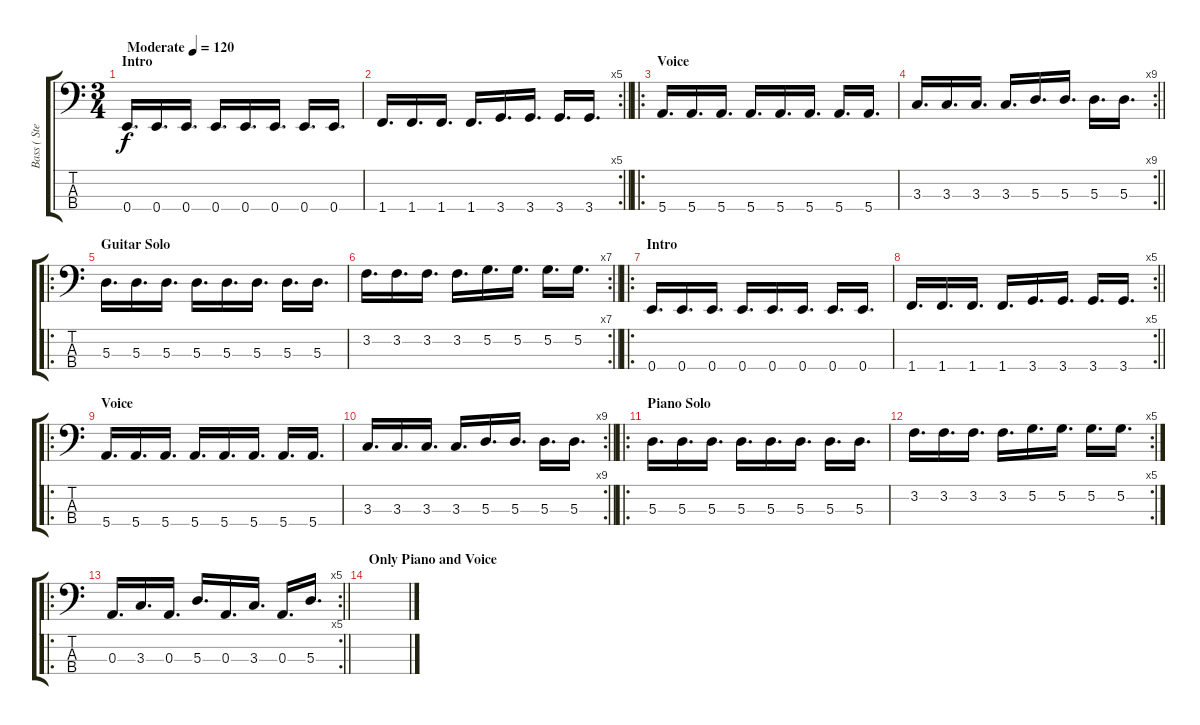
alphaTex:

\track ("Bass ( Stefano Pruni )" "Bass ( Ste") {instrument electricbassfinger}
\staff {score tabs}
\tuning (G2 D2 A1 E1) {hide}
\ts (3 4)
\section ("" "Intro")
\tempo (120 "Moderate")
\clef f4
\ks c
0.4.16{d dy f instrument electricbassfinger} 0.4.16{d} 0.4.16{d} 0.4.16{d} 0.4.16{d} 0.4.16{d} 0.4.16{d} 0.4.16{d} |
\rc 5
\barLineRight lightlight
1.4.16{d} 1.4.16{d} 1.4.16{d} 1.4.16{d} 3.4.16{d} 3.4.16{d} 3.4.16{d} 3.4.16{d} |
\ro
\section ("" "Voice")
5.4.16{d} 5.4.16{d} 5.4.16{d} 5.4.16{d} 5.4.16{d} 5.4.16{d} 5.4.16{d} 5.4.16{d} |
\rc 9
\barLineRight lightlight
3.3.16{d} 3.3.16{d} 3.3.16{d} 3.3.16{d} 5.3.16{d} 5.3.16{d} 5.3.16{d} 5.3.16{d} |
\ro
\section ("" "Guitar Solo")
5.3.16{d} 5.3.16{d} 5.3.16{d} 5.3.16{d} 5.3.16{d} 5.3.16{d} 5.3.16{d} 5.3.16{d} |
\rc 7
\barLineRight lightlight
3.2.16{d} 3.2.16{d} 3.2.16{d} 3.2.16{d} 5.2.16{d} 5.2.16{d} 5.2.16{d} 5.2.16{d} |
\ro
\section ("" "Intro")
0.4.16{d} 0.4.16{d} 0.4.16{d} 0.4.16{d} 0.4.16{d} 0.4.16{d} 0.4.16{d} 0.4.16{d} |
\rc 5
\barLineRight lightlight
1.4.16{d} 1.4.16{d} 1.4.16{d} 1.4.16{d} 3.4.16{d} 3.4.16{d} 3.4.16{d} 3.4.16{d} |
\ro
\section ("" "Voice")
5.4.16{d} 5.4.16{d} 5.4.16{d} 5.4.16{d} 5.4.16{d} 5.4.16{d} 5.4.16{d} 5.4.16{d} |
\rc 9
\barLineRight lightlight
3.3.16{d} 3.3.16{d} 3.3.16{d} 3.3.16{d} 5.3.16{d} 5.3.16{d} 5.3.16{d} 5.3.16{d} |
\ro
\section ("" "Piano Solo")
5.3.16{d} 5.3.16{d} 5.3.16{d} 5.3.16{d} 5.3.16{d} 5.3.16{d} 5.3.16{d} 5.3.16{d} |
\rc 5
3.2.16{d} 3.2.16{d} 3.2.16{d} 3.2.16{d} 5.2.16{d} 5.2.16{d} 5.2.16{d} 5.2.16{d} |
\ro
\rc 5
\barLineRight lightlight
0.3.16{d} 3.3.16{d} 0.3.16{d} 5.3.16{d} 0.3.16{d} 3.3.16{d} 0.3.16{d} 5.3.16{d} |
\section ("" "Only Piano and Voice")
